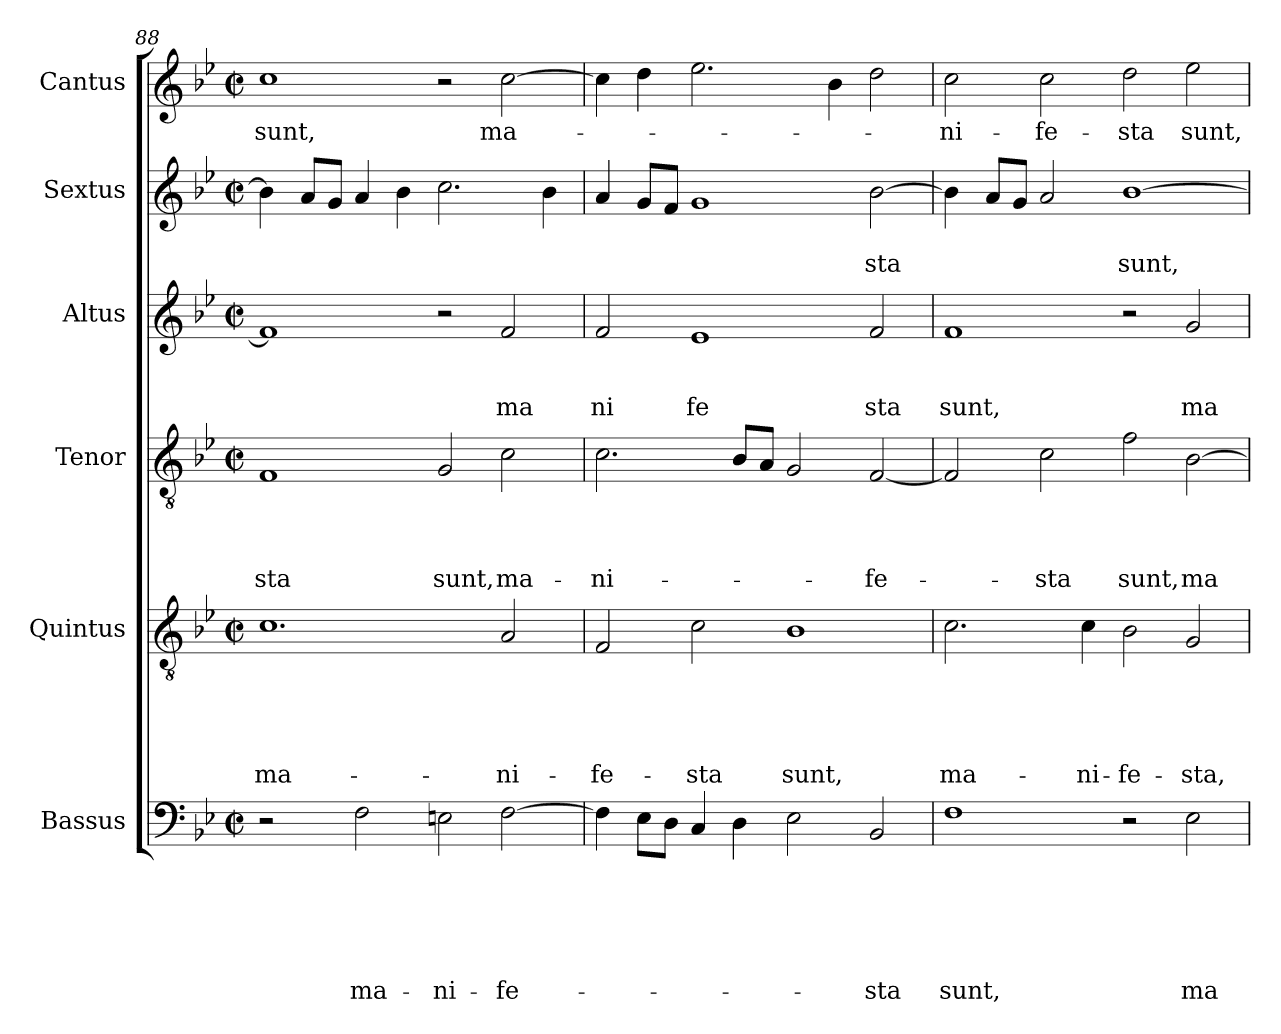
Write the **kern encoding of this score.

**kern	**text	**text	**text	**text	**text	**text	**kern	**text	**text	**text	**text	**text	**kern	**text	**text	**text	**text	**kern	**text	**text	**text	**kern	**text	**text	**kern	**text
*part6	*part6	*part6	*part6	*part6	*part6	*part6	*part5	*part5	*part5	*part5	*part5	*part5	*part4	*part4	*part4	*part4	*part4	*part3	*part3	*part3	*part3	*part2	*part2	*part2	*part1	*part1
*staff6	*staff6	*staff6	*staff6	*staff6	*staff6	*staff6	*staff5	*staff5	*staff5	*staff5	*staff5	*staff5	*staff4	*staff4	*staff4	*staff4	*staff4	*staff3	*staff3	*staff3	*staff3	*staff2	*staff2	*staff2	*staff1	*staff1
*I"Bassus	*	*	*	*	*	*	*I"Quintus	*	*	*	*	*	*I"Tenor	*	*	*	*	*I"Altus	*	*	*	*I"Sextus	*	*	*I"Cantus	*
*clefF4	*	*	*	*	*	*	*clefGv2	*	*	*	*	*	*clefGv2	*	*	*	*	*clefG2	*	*	*	*clefG2	*	*	*clefG2	*
*k[b-e-]	*	*	*	*	*	*	*k[b-e-]	*	*	*	*	*	*k[b-e-]	*	*	*	*	*k[b-e-]	*	*	*	*k[b-e-]	*	*	*k[b-e-]	*
*B-:	*	*	*	*	*	*	*B-:	*	*	*	*	*	*B-:	*	*	*	*	*B-:	*	*	*	*B-:	*	*	*B-:	*
*M2/2	*	*	*	*	*	*	*M2/2	*	*	*	*	*	*M2/2	*	*	*	*	*M2/2	*	*	*	*M2/2	*	*	*M2/2	*
*met(c|)	*	*	*	*	*	*	*met(c|)	*	*	*	*	*	*met(c|)	*	*	*	*	*met(c|)	*	*	*	*met(c|)	*	*	*met(c|)	*
=88	=88	=88	=88	=88	=88	=88	=88	=88	=88	=88	=88	=88	=88	=88	=88	=88	=88	=88	=88	=88	=88	=88	=88	=88	=88	=88
!	!	!	!	!	!	!	!	!	!	!	!	!LO:LY:b	!	!	!	!	!LO:LY:b	!	!	!	!	!	!	!	!	!LO:LY:b
2r	.	.	.	.	.	.	1.c	.	.	.	.	ma-	1F	.	.	.	-sta	1f]	.	.	.	4b-\]	.	.	1cc	sunt,
.	.	.	.	.	.	.	.	.	.	.	.	.	.	.	.	.	.	.	.	.	.	8a/L	.	.	.	.
.	.	.	.	.	.	.	.	.	.	.	.	.	.	.	.	.	.	.	.	.	.	8g/J	.	.	.	.
!	!	!	!	!	!	!LO:LY:b	!	!	!	!	!	!	!	!	!	!	!	!	!	!	!	!	!	!	!	!
2F\	.	.	.	.	.	ma-	.	.	.	.	.	.	.	.	.	.	.	.	.	.	.	4a/	.	.	.	.
.	.	.	.	.	.	.	.	.	.	.	.	.	.	.	.	.	.	.	.	.	.	4b-\	.	.	.	.
!	!	!	!	!	!	!LO:LY:b	!	!	!	!	!	!	!	!	!	!	!LO:LY:b	!	!	!	!	!	!	!	!	!
2En\	.	.	.	.	.	-ni-	.	.	.	.	.	.	2G/	.	.	.	sunt,	2r	.	.	.	2.cc\	.	.	2r	.
!	!	!	!	!	!	!LO:LY:b	!	!	!	!	!	!LO:LY:b	!	!	!	!	!LO:LY:b	!	!	!	!LO:LY:b	!	!	!	!	!LO:LY:b
[>2F\	.	.	.	.	.	-fe-	2A/	.	.	.	.	-ni-	2c\	.	.	.	ma-	2f/	.	.	ma	.	.	.	[>2cc\	ma-
.	.	.	.	.	.	.	.	.	.	.	.	.	.	.	.	.	.	.	.	.	.	4b-\	.	.	.	.
=89	=89	=89	=89	=89	=89	=89	=89	=89	=89	=89	=89	=89	=89	=89	=89	=89	=89	=89	=89	=89	=89	=89	=89	=89	=89	=89
!	!	!	!	!	!	!	!	!	!	!	!	!LO:LY:b	!	!	!	!	!LO:LY:b	!	!	!	!LO:LY:b	!	!	!	!	!
4F\]	.	.	.	.	.	.	2F/	.	.	.	.	-fe-	2.c\	.	.	.	-ni-	2f/	.	.	ni	4a/	.	.	4cc\]	.
8E-\L	.	.	.	.	.	.	.	.	.	.	.	.	.	.	.	.	.	.	.	.	.	8g/L	.	.	4dd\	.
8D\J	.	.	.	.	.	.	.	.	.	.	.	.	.	.	.	.	.	.	.	.	.	8f/J	.	.	.	.
!	!	!	!	!	!	!	!	!	!	!	!	!LO:LY:b	!	!	!	!	!	!	!	!	!LO:LY:b	!	!	!	!	!
4C/	.	.	.	.	.	.	2c\	.	.	.	.	-sta	.	.	.	.	.	1e-	.	.	fe	1g	.	.	2.ee-\	.
4D\	.	.	.	.	.	.	.	.	.	.	.	.	8B-/L	.	.	.	.	.	.	.	.	.	.	.	.	.
.	.	.	.	.	.	.	.	.	.	.	.	.	8A/J	.	.	.	.	.	.	.	.	.	.	.	.	.
!	!	!	!	!	!	!	!	!	!	!	!	!LO:LY:b	!	!	!	!	!	!	!	!	!	!	!	!	!	!
2E-\	.	.	.	.	.	.	1B-	.	.	.	.	sunt,	2G/	.	.	.	.	.	.	.	.	.	.	.	.	.
.	.	.	.	.	.	.	.	.	.	.	.	.	.	.	.	.	.	.	.	.	.	.	.	.	4b-\	.
!	!	!	!	!	!	!LO:LY:b	!	!	!	!	!	!	!	!	!	!	!LO:LY:b	!	!	!	!LO:LY:b	!	!	!LO:LY:b	!	!
2BB-/	.	.	.	.	.	-sta	.	.	.	.	.	.	[<2F/	.	.	.	-fe-	2f/	.	.	sta	[>2b-\	.	sta	2dd\	.
=90	=90	=90	=90	=90	=90	=90	=90	=90	=90	=90	=90	=90	=90	=90	=90	=90	=90	=90	=90	=90	=90	=90	=90	=90	=90	=90
!	!	!	!	!	!	!LO:LY:b	!	!	!	!	!	!LO:LY:b	!	!	!	!	!	!	!	!	!LO:LY:b	!	!	!	!	!LO:LY:b
1F	.	.	.	.	.	sunt,	2.c\	.	.	.	.	ma-	2F/]	.	.	.	.	1f	.	.	sunt,	4b-\]	.	.	2cc\	-ni-
.	.	.	.	.	.	.	.	.	.	.	.	.	.	.	.	.	.	.	.	.	.	8a/L	.	.	.	.
.	.	.	.	.	.	.	.	.	.	.	.	.	.	.	.	.	.	.	.	.	.	8g/J	.	.	.	.
!	!	!	!	!	!	!	!	!	!	!	!	!	!	!	!	!	!LO:LY:b	!	!	!	!	!	!	!	!	!LO:LY:b
.	.	.	.	.	.	.	.	.	.	.	.	.	2c\	.	.	.	-sta	.	.	.	.	2a/	.	.	2cc\	-fe-
!	!	!	!	!	!	!	!	!	!	!	!	!LO:LY:b	!	!	!	!	!	!	!	!	!	!	!	!	!	!
.	.	.	.	.	.	.	4c\	.	.	.	.	-ni-	.	.	.	.	.	.	.	.	.	.	.	.	.	.
!	!	!	!	!	!	!	!	!	!	!	!	!LO:LY:b	!	!	!	!	!LO:LY:b	!	!	!	!	!	!	!LO:LY:b	!	!LO:LY:b
2r	.	.	.	.	.	.	2B-\	.	.	.	.	-fe-	2f\	.	.	.	sunt,	2r	.	.	.	[>1b-	.	sunt,	2dd\	-sta
!	!	!	!	!	!	!LO:LY:b	!	!	!	!	!	!LO:LY:b	!	!	!	!	!LO:LY:b	!	!	!	!LO:LY:b	!	!	!	!	!LO:LY:b
2E-\	.	.	.	.	.	ma-	2G/	.	.	.	.	-sta,	[>2B-\	.	.	.	ma-	2g/	.	.	ma	.	.	.	2ee-\	sunt,
=	=	=	=	=	=	=	=	=	=	=	=	=	=	=	=	=	=	=	=	=	=	=	=	=	=	=
*-	*-	*-	*-	*-	*-	*-	*-	*-	*-	*-	*-	*-	*-	*-	*-	*-	*-	*-	*-	*-	*-	*-	*-	*-	*-	*-
